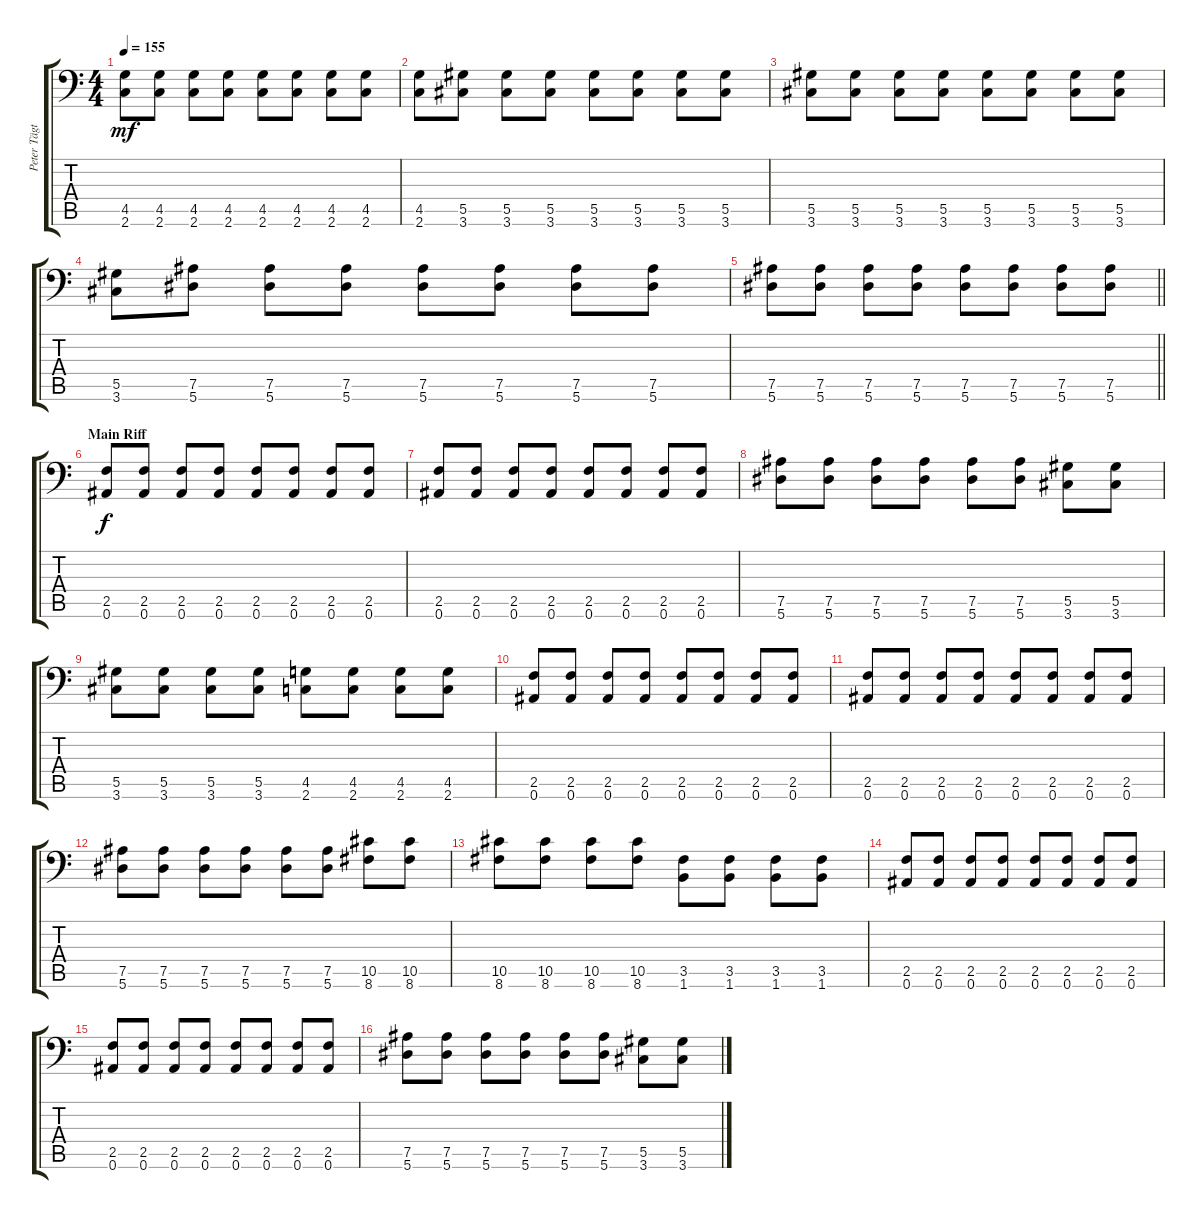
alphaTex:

\track ("Peter Tägtgren (Rythm 1)" "Peter Tägt") {instrument distortionguitar}
\staff {score tabs}
\tuning (Bb3 F3 Db3 Ab2 Eb2 Bb1) {hide}
\ts (4 4)
\tempo 155
\clef f4
\ks c
(4.5 2.6).8{dy mf} (4.5 2.6).8 (4.5 2.6).8 (4.5 2.6).8 (4.5 2.6).8 (4.5 2.6).8 (4.5 2.6).8 (4.5 2.6).8 |
(4.5 2.6).8 (5.5 3.6).8 (5.5 3.6).8 (5.5 3.6).8 (5.5 3.6).8 (5.5 3.6).8 (5.5 3.6).8 (5.5 3.6).8 |
(5.5 3.6).8 (5.5 3.6).8 (5.5 3.6).8 (5.5 3.6).8 (5.5 3.6).8 (5.5 3.6).8 (5.5 3.6).8 (5.5 3.6).8 |
(5.5 3.6).8 (7.5 5.6).8 (7.5 5.6).8 (7.5 5.6).8 (7.5 5.6).8 (7.5 5.6).8 (7.5 5.6).8 (7.5 5.6).8 |
\barLineRight lightlight
(7.5 5.6).8 (7.5 5.6).8 (7.5 5.6).8 (7.5 5.6).8 (7.5 5.6).8 (7.5 5.6).8 (7.5 5.6).8 (7.5 5.6).8 |
\section ("" "Main Riff")
(2.5 0.6).8{dy f} (2.5 0.6).8 (2.5 0.6).8 (2.5 0.6).8 (2.5 0.6).8 (2.5 0.6).8 (2.5 0.6).8 (2.5 0.6).8 |
(2.5 0.6).8 (2.5 0.6).8 (2.5 0.6).8 (2.5 0.6).8 (2.5 0.6).8 (2.5 0.6).8 (2.5 0.6).8 (2.5 0.6).8 |
(7.5 5.6).8 (7.5 5.6).8 (7.5 5.6).8 (7.5 5.6).8 (7.5 5.6).8 (7.5 5.6).8 (5.5 3.6).8 (5.5 3.6).8 |
(5.5 3.6).8 (5.5 3.6).8 (5.5 3.6).8 (5.5 3.6).8 (4.5 2.6).8 (4.5 2.6).8 (4.5 2.6).8 (4.5 2.6).8 |
(2.5 0.6).8 (2.5 0.6).8 (2.5 0.6).8 (2.5 0.6).8 (2.5 0.6).8 (2.5 0.6).8 (2.5 0.6).8 (2.5 0.6).8 |
(2.5 0.6).8 (2.5 0.6).8 (2.5 0.6).8 (2.5 0.6).8 (2.5 0.6).8 (2.5 0.6).8 (2.5 0.6).8 (2.5 0.6).8 |
(7.5 5.6).8 (7.5 5.6).8 (7.5 5.6).8 (7.5 5.6).8 (7.5 5.6).8 (7.5 5.6).8 (10.5 8.6).8 (10.5 8.6).8 |
(10.5 8.6).8 (10.5 8.6).8 (10.5 8.6).8 (10.5 8.6).8 (3.5 1.6).8 (3.5 1.6).8 (3.5 1.6).8 (3.5 1.6).8 |
(2.5 0.6).8 (2.5 0.6).8 (2.5 0.6).8 (2.5 0.6).8 (2.5 0.6).8 (2.5 0.6).8 (2.5 0.6).8 (2.5 0.6).8 |
(2.5 0.6).8 (2.5 0.6).8 (2.5 0.6).8 (2.5 0.6).8 (2.5 0.6).8 (2.5 0.6).8 (2.5 0.6).8 (2.5 0.6).8 |
(7.5 5.6).8 (7.5 5.6).8 (7.5 5.6).8 (7.5 5.6).8 (7.5 5.6).8 (7.5 5.6).8 (5.5 3.6).8 (5.5 3.6).8
